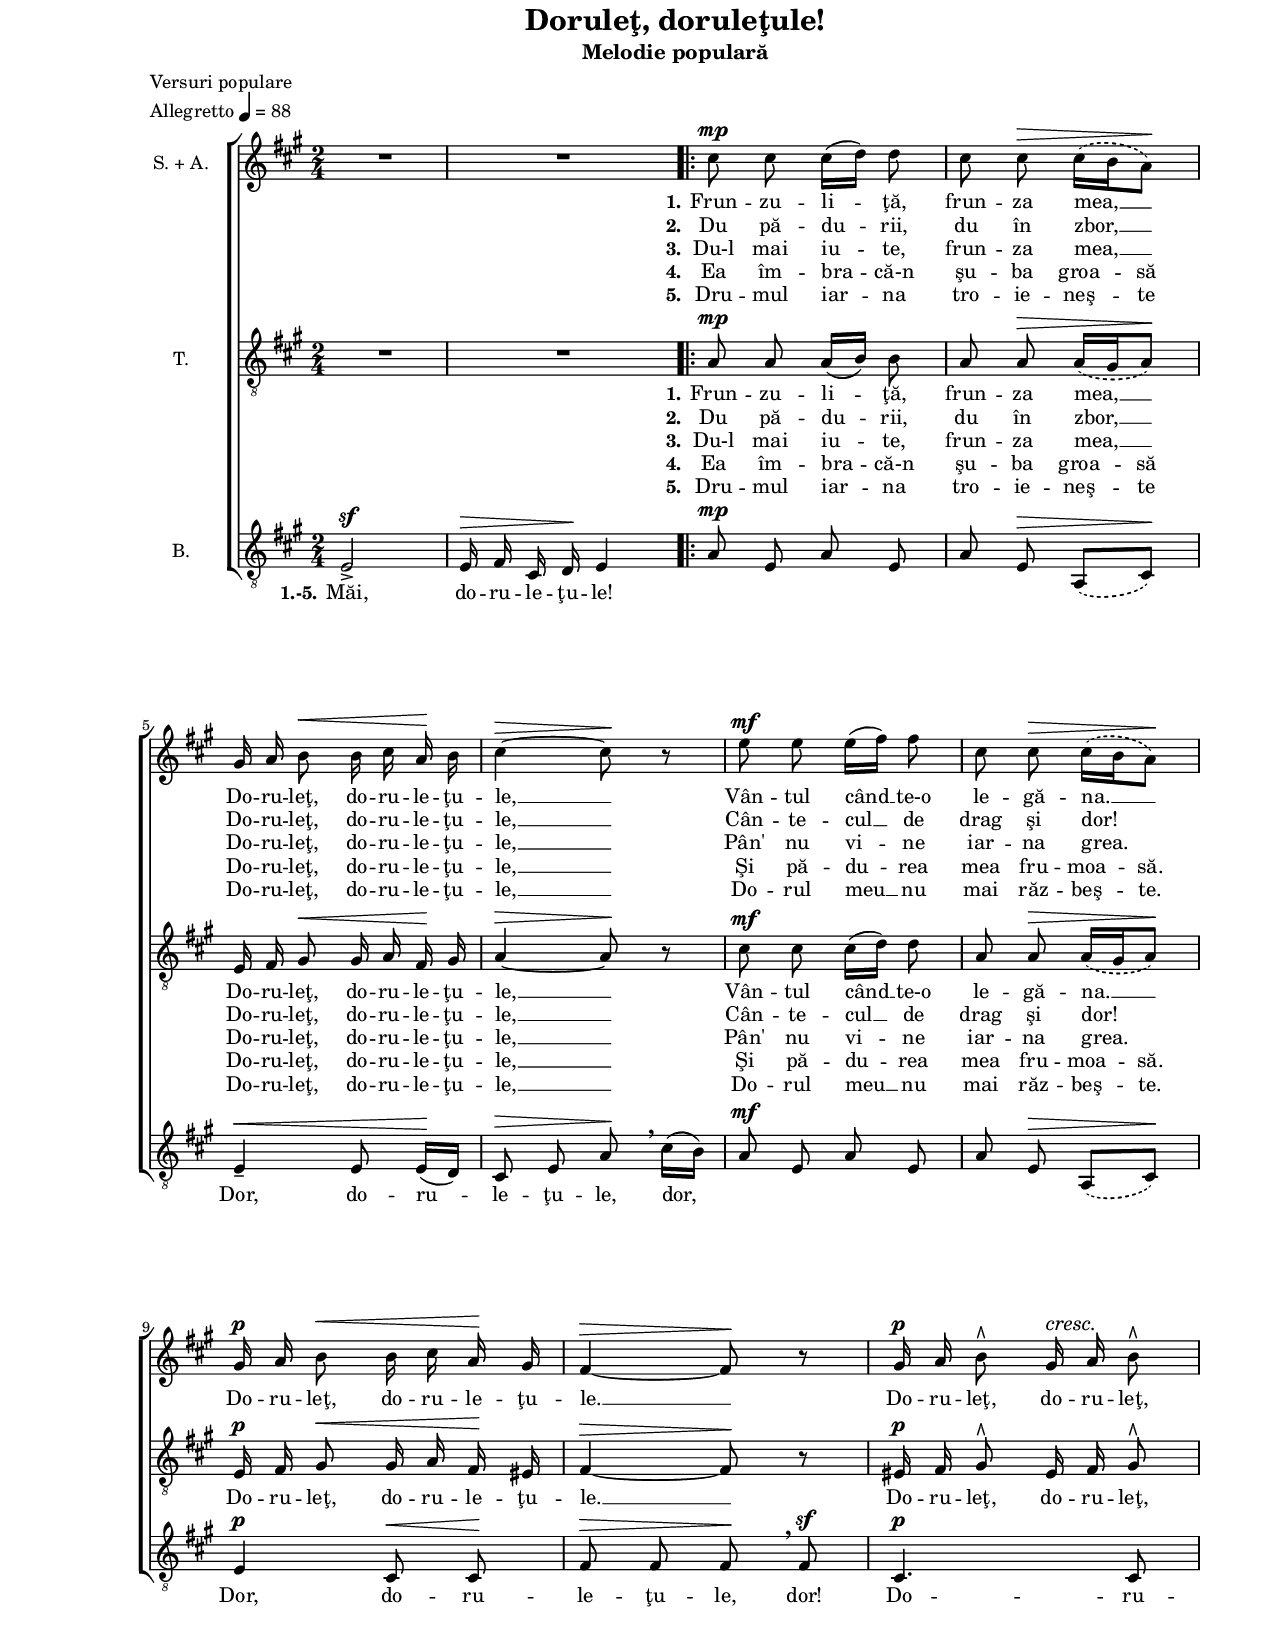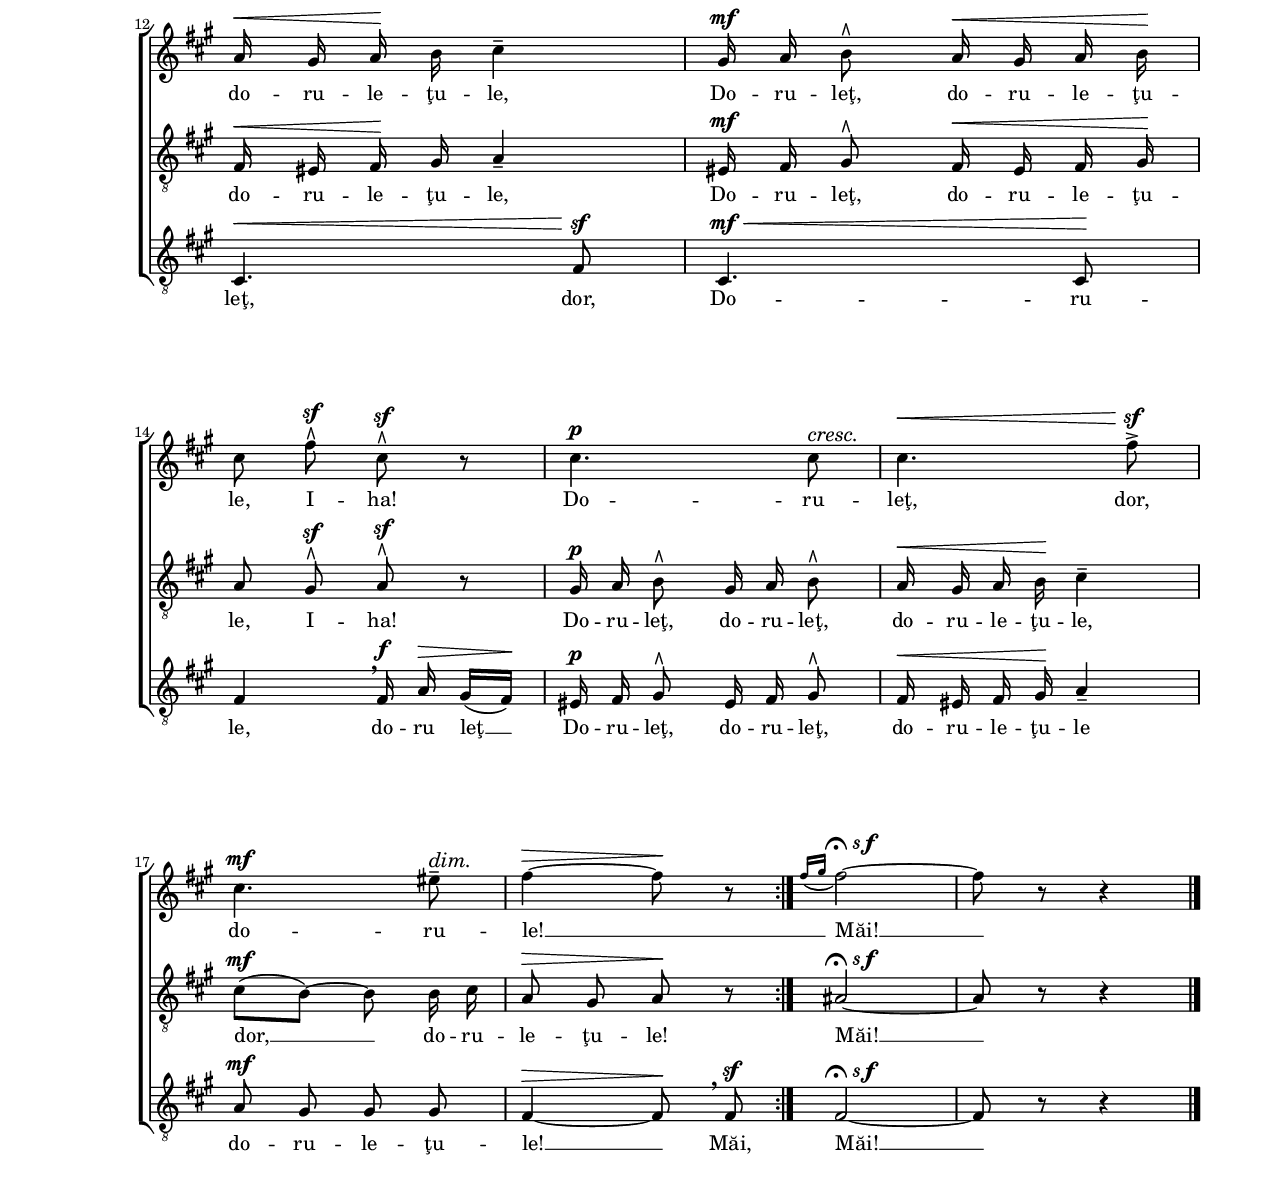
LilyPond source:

\version "2.10.14"

\paper {
  #(set-paper-size "letter")
  left-margin = 1\in
  line-width = 7\in
  print-page-number = false
  top-margin = 0\in
}

\header {
  title = "Doruleţ, doruleţule!"
  subtitle = "Melodie populară"
  poet = "Versuri populare"
  meter = \markup { Allegretto \note #"4" #1 = 88 }
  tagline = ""
}

crescMarkup = \markup {
  \large \italic "cresc."
}

dimMarkup = \markup {
  \large \italic "dim."
}

sfAndFermata = \markup {
  \hspace #0.1
  \musicglyph #"scripts.ufermata"
  \musicglyph #"s"
  \musicglyph #"f"
}

global = {
  #(set-global-staff-size 16)
  \set Staff.midiInstrument = "clarinet"
  \key fis \minor
  \time 2/4
  \autoBeamOff
}

womenStanzaOne = \lyricmode {
  \set stanza = "1."
  Frun -- zu -- li -- ţă, frun -- za mea, __
  Do -- ru -- leţ, do -- ru -- le -- ţu -- le, __
  Vân -- tul când __ te-o le -- gă -- na. __
  Do -- ru -- leţ, do -- ru -- le -- ţu -- le. __

  Do -- ru -- leţ, do -- ru -- leţ, do -- ru -- le -- ţu -- le,
  Do -- ru -- leţ, do -- ru -- le -- ţu -- le, I -- ha!
  Do -- ru -- leţ, dor, do -- ru -- le! __

  Măi! __
}

womenStanzaTwo = \lyricmode {
  \set stanza = "2."
  Du pă -- du -- rii, du în zbor, __
  Do -- ru -- leţ, do -- ru -- le -- ţu -- le, __
  Cân -- te -- cul __ de drag şi dor!
}

womenStanzaThree = \lyricmode {
  \set stanza = "3."
  Du-l mai iu -- te, frun -- za mea, __
  Do -- ru -- leţ, do -- ru -- le -- ţu -- le, __
  Pân' nu vi -- ne iar -- na grea.
}

womenStanzaFour = \lyricmode {
  \set stanza = "4."
  Ea îm -- bra -- că-n
  \set ignoreMelismata = ##t
  şu -- ba groa -- \skip 16 să
  \unset ignoreMelismata
  Do -- ru -- leţ, do -- ru -- le -- ţu -- le, __
  Şi pă -- du -- rea
  \set ignoreMelismata = ##t
  mea fru -- moa -- \skip 16 să.
  \unset ignoreMelismata
}

womenStanzaFive = \lyricmode {
  \set stanza = "5."
  Dru -- mul iar -- na
  \set ignoreMelismata = ##t
  tro -- ie -- neş -- \skip 16 te
  \unset ignoreMelismata
  Do -- ru -- leţ, do -- ru -- le -- ţu -- le, __
  Do -- rul meu __ nu
  \set ignoreMelismata = ##t
  mai răz -- beş -- \skip 16 te.
  \unset ignoreMelismata
}

tenorStanzaOne = \lyricmode {
  \set stanza = "1."
  Frun -- zu -- li -- ţă, frun -- za mea, __
  Do -- ru -- leţ, do -- ru -- le -- ţu -- le, __
  Vân -- tul când __ te-o le -- gă -- na. __
  Do -- ru -- leţ, do -- ru -- le -- ţu -- le. __

  Do -- ru -- leţ, do -- ru -- leţ, do -- ru -- le -- ţu -- le,
  Do -- ru -- leţ, do -- ru -- le -- ţu -- le, I -- ha!
  Do -- ru -- leţ, do -- ru -- leţ, do -- ru -- le -- ţu -- le,
  dor, __ do -- ru -- le -- ţu -- le!

  Măi! __
}

bassWords = \lyricmode {
  \set stanza = "1.-5."
  Măi, do -- ru -- le -- ţu -- le!
  \skip 8 \skip 8 \skip 8 \skip 8 \skip 8 \skip 8 \skip 4

  Dor, do -- ru -- le -- ţu -- le, dor,

  \skip 8 \skip 8 \skip 8 \skip 8 \skip 8 \skip 8 \skip 4

  Dor, do -- ru -- le -- ţu -- le, dor!

  Do -- ru -- leţ, dor, Do -- ru -- le, do -- ru leţ __
  Do -- ru -- leţ, do -- ru -- leţ, do -- ru -- le -- ţu -- le
  do -- ru -- le -- ţu -- le! __ Măi,

  Măi! __
}

womenMusic = \relative {
  \set Staff.vocalName = "S. + A."
  R2
  R2
  \repeat volta 5 {
    cis'8^\mp cis8 cis16([ d16)] d8
    cis8 cis8^\> \slurDashed cis16([ b16 a8)]\! \slurSolid
    \break
    gis16 a16 b8^\< b16 cis16 a16\! b16
    cis4~^\> cis8\! r8

    e8^\mf e8 e16([ fis16)] fis8
    cis8 cis8^\> \slurDashed cis16([ b16 a8)]\! \slurSolid
    \break
    gis16^\p a16 b8^\< b16 cis16 a16\! gis16
    fis4~^\> fis8\! r8

    gis16^\p a16 b8^\rtoe gis16^\crescMarkup a16 b8^\rtoe
    \break
    a16^\< gis16 a16\! b16 cis4\tenuto
    gis16^\mf a16 b8^\rtoe a16^\< gis16 a16 b16\!
    \break
    cis8 fis8^\rtoe^\sf cis8^\rtoe^\sf r8

    cis4.^\p cis8^\crescMarkup
    cis4.^\< fis8\!^\sf^\accent
    \break
    cis4.^\mf eis8^\tenuto^\dimMarkup
    fis4~^\> fis8\! r8
  }
  \acciaccatura { fis16[ gis16] } fis2~^\sfAndFermata
  fis8 r8 r4
  \bar "|."
}

tenorMusic = \relative {
  \set Staff.vocalName = "T."
  R2
  R2
  \repeat volta 5 {
    a8^\mp a8 a16([ b16)] b8
    a8 a8^\> \slurDashed a16([ gis16 a8)]\! \slurSolid
    e16 fis16 gis8^\< gis16 a16 fis16\! gis16
    a4~^\> a8\! r8

    cis8^\mf cis8 cis16([ d16)] d8
    a8 a8^\> \slurDashed a16([ gis16 a8)]\! \slurSolid
    e16^\p fis16 gis8^\< gis16 a16 fis16\! eis16
    fis4~^\> fis8\! r8

    eis16^\p fis16 gis8^\rtoe eis16 fis16 gis8^\rtoe
    fis16^\< eis16 fis16\! gis16 a4\tenuto
    eis16^\mf fis16 gis8^\rtoe fis16^\< eis16 fis16 gis16\!
    a8 gis8^\rtoe^\sf a8^\rtoe^\sf r8

    gis16^\p a16 b8^\rtoe gis16 a16 b8^\rtoe
    a16^\< gis16 a16 b16\! cis4\tenuto
    cis8([^\mf b8)]~ b8 b16 cis16
    a8^\> gis8 a8\! r8
  }
  \grace s8 ais2~^\sfAndFermata
  ais8 r8 r4
}

bassMusic = \relative {
  \set Staff.vocalName = "B."
  e,2^\sf_\accent
  e16^\> fis16 cis16 d16\! e4 
  \repeat volta 5 {
    a8^\mp e8 a8 e8
    a8 e8^\> \slurDashed a,8([ cis8)]\! \slurSolid
    e4\tenuto^\< e8 e16([[\! d16)]
    cis8^\> e8 a8^\! \breathe cis16([ b16)]

    a8^\mf e8 a8 e8
    a8 e8^\> \slurDashed a,8([ cis8)]\! \slurSolid
    e4^\p cis8^\< cis8\!
    fis8^\> fis8 fis8\! \breathe fis8^\sf

    cis4.^\p cis8
    cis4.^\< fis8\!^\sf
    cis4.^\mf^\< cis8\!
    fis4 \breathe fis16^\f a16^\> gis16([ fis16)]\!

    eis16^\p fis16 gis8^\rtoe eis16 fis16 gis8^\rtoe
    fis16^\< eis16 fis16 gis16\! a4\tenuto
    a8^\mf gis8 gis8 gis8
    fis4~^\> fis8\! \breathe fis8^\sf
  }
  \grace s8 fis2~^\sfAndFermata
  fis8 r8 r4
}

myScore = \new Score <<
  \new ChoirStaff <<
    \new Staff \new Voice { \global \womenMusic }
    \addlyrics { \womenStanzaOne }
    \addlyrics { \womenStanzaTwo }
    \addlyrics { \womenStanzaThree }
    \addlyrics { \womenStanzaFour }
    \addlyrics { \womenStanzaFive }

    \new Staff <<
      \clef "G_8"
      \new Voice { \global \tenorMusic }
      \addlyrics { \tenorStanzaOne }
      \addlyrics { \womenStanzaTwo }
      \addlyrics { \womenStanzaThree }
      \addlyrics { \womenStanzaFour }
      \addlyrics { \womenStanzaFive }
    >>

    \new Staff <<
      \clef "G_8"
      \new Voice { \global \bassMusic }
      \addlyrics { \bassWords }
    >>
  >>
>>

\score {
  \myScore
  \layout { }
}

midiOutput = \midi {
  \context {
    \Score tempoWholesPerMinute = #(ly:make-moment 88 4)
  }
  \context {
    \Voice
    \remove "Dynamic_performer"
  }
}

\score {
  \unfoldRepeats
  \myScore
  \midi { \midiOutput }
}

\score {
  \unfoldRepeats
  \new Voice { \global \womenMusic }
  \midi { \midiOutput }
}

\score {
  \unfoldRepeats
  \new Voice { \global \tenorMusic }
  \midi { \midiOutput }
}

\score {
  \unfoldRepeats
  \new Voice { \global \bassMusic }
  \midi { \midiOutput }
}
